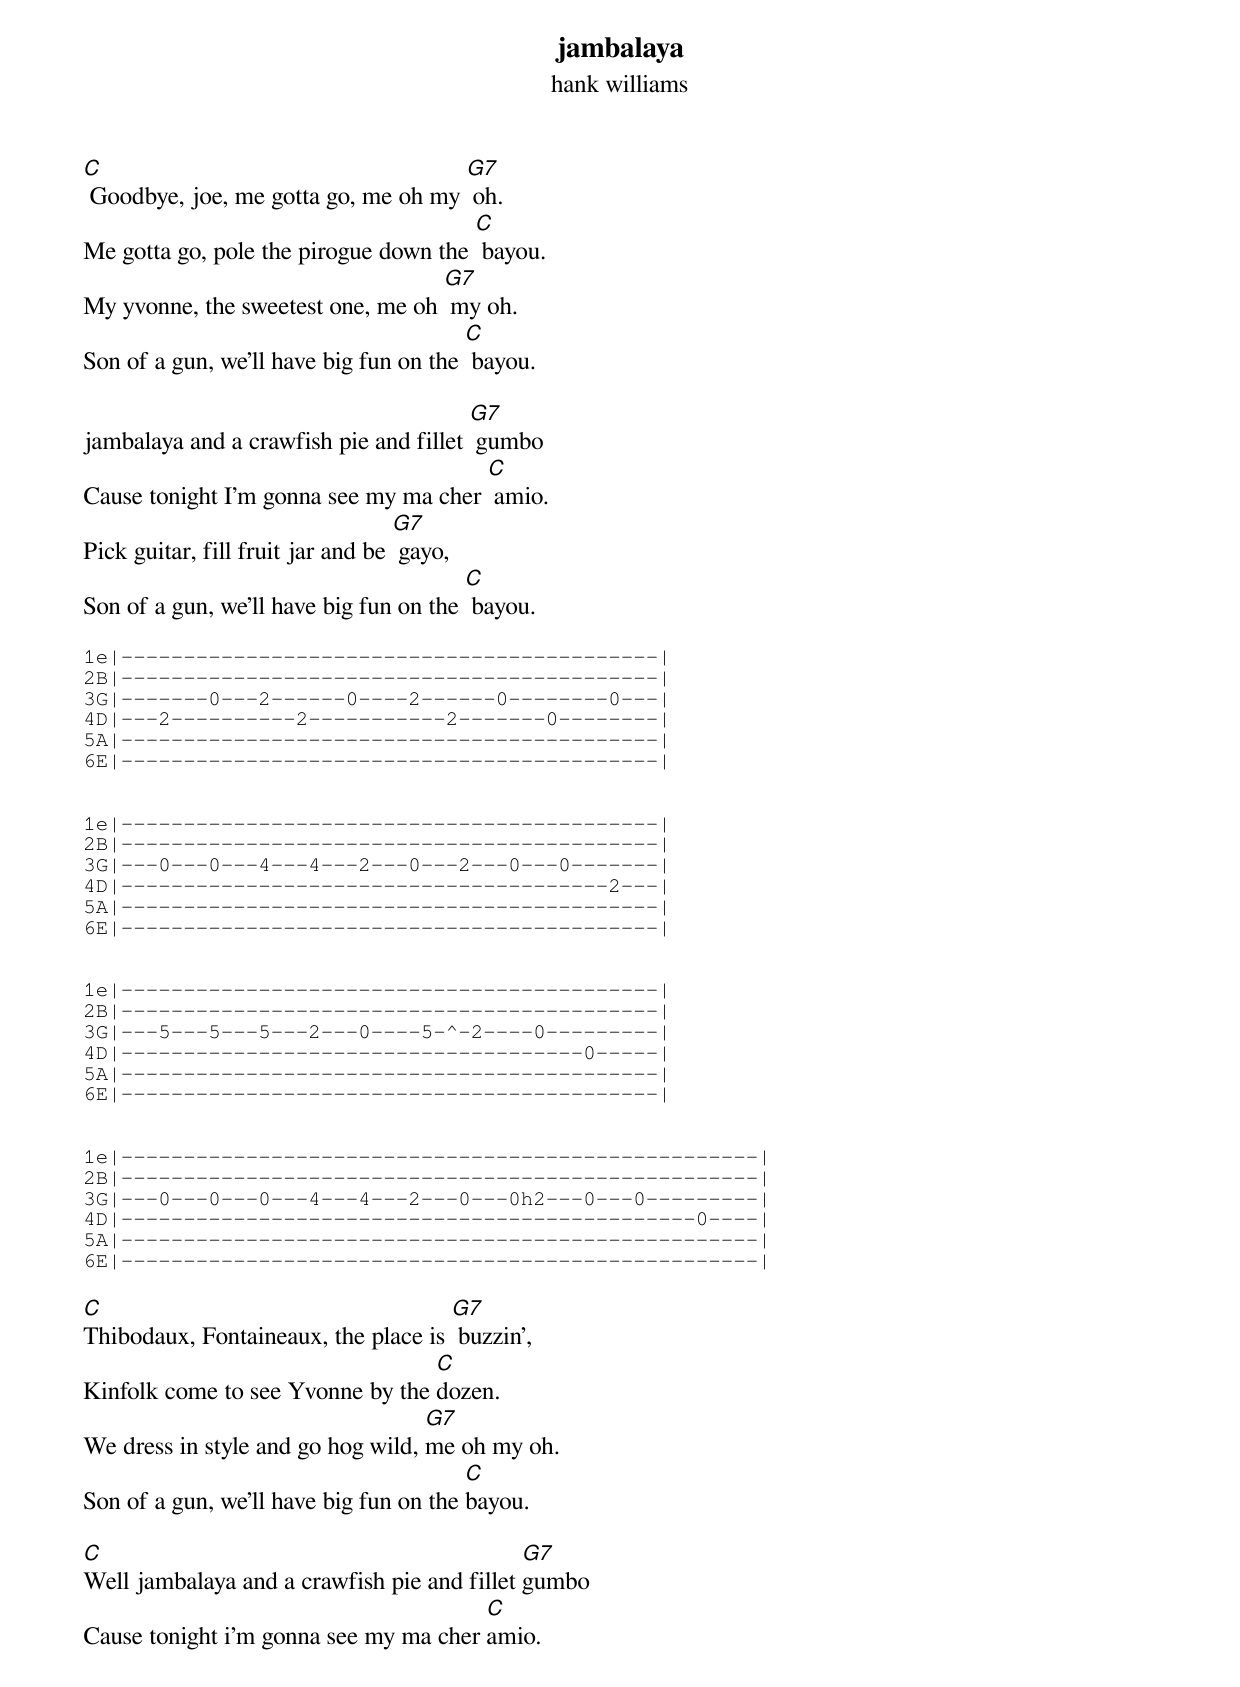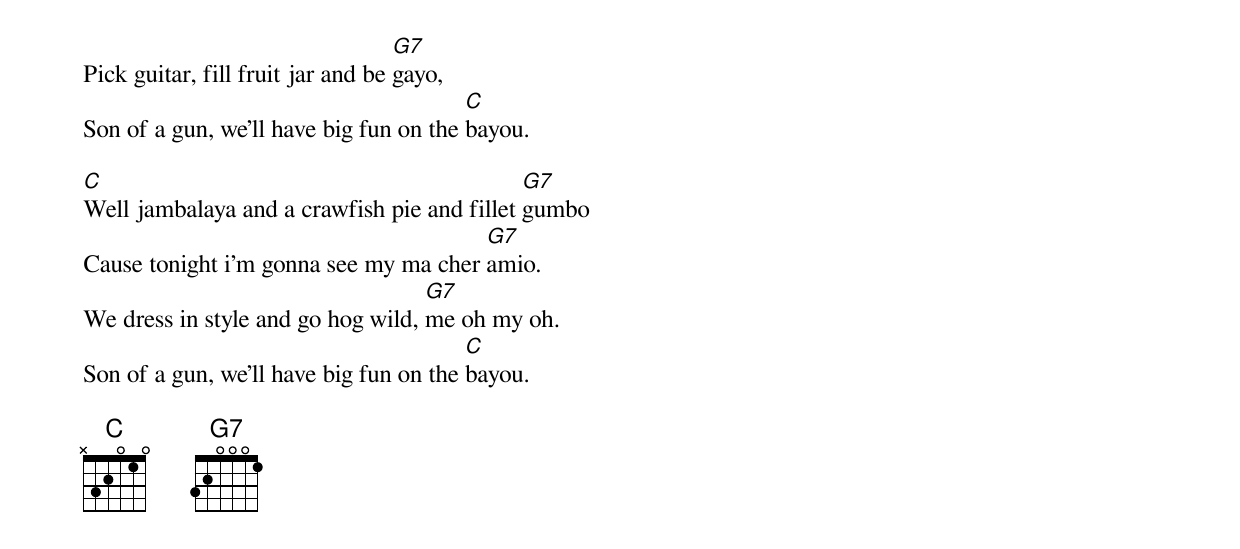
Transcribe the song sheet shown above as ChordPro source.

{title: jambalaya}
{subtitle: hank williams}
[C] Goodbye, joe, me gotta go, me oh my [G7] oh.
Me gotta go, pole the pirogue down the [C] bayou.
My yvonne, the sweetest one, me oh [G7] my oh.
Son of a gun, we'll have big fun on the [C] bayou.

jambalaya and a crawfish pie and fillet [G7] gumbo
Cause tonight I'm gonna see my ma cher [C] amio.
Pick guitar, fill fruit jar and be [G7] gayo,
Son of a gun, we'll have big fun on the [C] bayou.

{sot}
1e|-------------------------------------------|
2B|-------------------------------------------|
3G|-------0---2------0----2------0--------0---|
4D|---2----------2-----------2-------0--------|
5A|-------------------------------------------|
6E|-------------------------------------------|


1e|-------------------------------------------|
2B|-------------------------------------------|
3G|---0---0---4---4---2---0---2---0---0-------|
4D|---------------------------------------2---|
5A|-------------------------------------------|
6E|-------------------------------------------|


1e|-------------------------------------------|
2B|-------------------------------------------|
3G|---5---5---5---2---0----5-^-2----0---------|
4D|-------------------------------------0-----|
5A|-------------------------------------------|
6E|-------------------------------------------|


1e|---------------------------------------------------|
2B|---------------------------------------------------|
3G|---0---0---0---4---4---2---0---0h2---0---0---------|
4D|----------------------------------------------0----|
5A|---------------------------------------------------|
6E|---------------------------------------------------|
{eot}

[C]Thibodaux, Fontaineaux, the place is [G7] buzzin',
Kinfolk come to see Yvonne by the [C]dozen.
We dress in style and go hog wild, [G7]me oh my oh.
Son of a gun, we'll have big fun on the [C]bayou.

[C]Well jambalaya and a crawfish pie and fillet [G7]gumbo
Cause tonight i'm gonna see my ma cher [C]amio.
Pick guitar, fill fruit jar and be [G7]gayo,
Son of a gun, we'll have big fun on the [C]bayou.

[C]Well jambalaya and a crawfish pie and fillet [G7]gumbo
Cause tonight i'm gonna see my ma cher [G7]amio.
We dress in style and go hog wild, [G7]me oh my oh.
Son of a gun, we'll have big fun on the [C]bayou.

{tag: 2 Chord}
